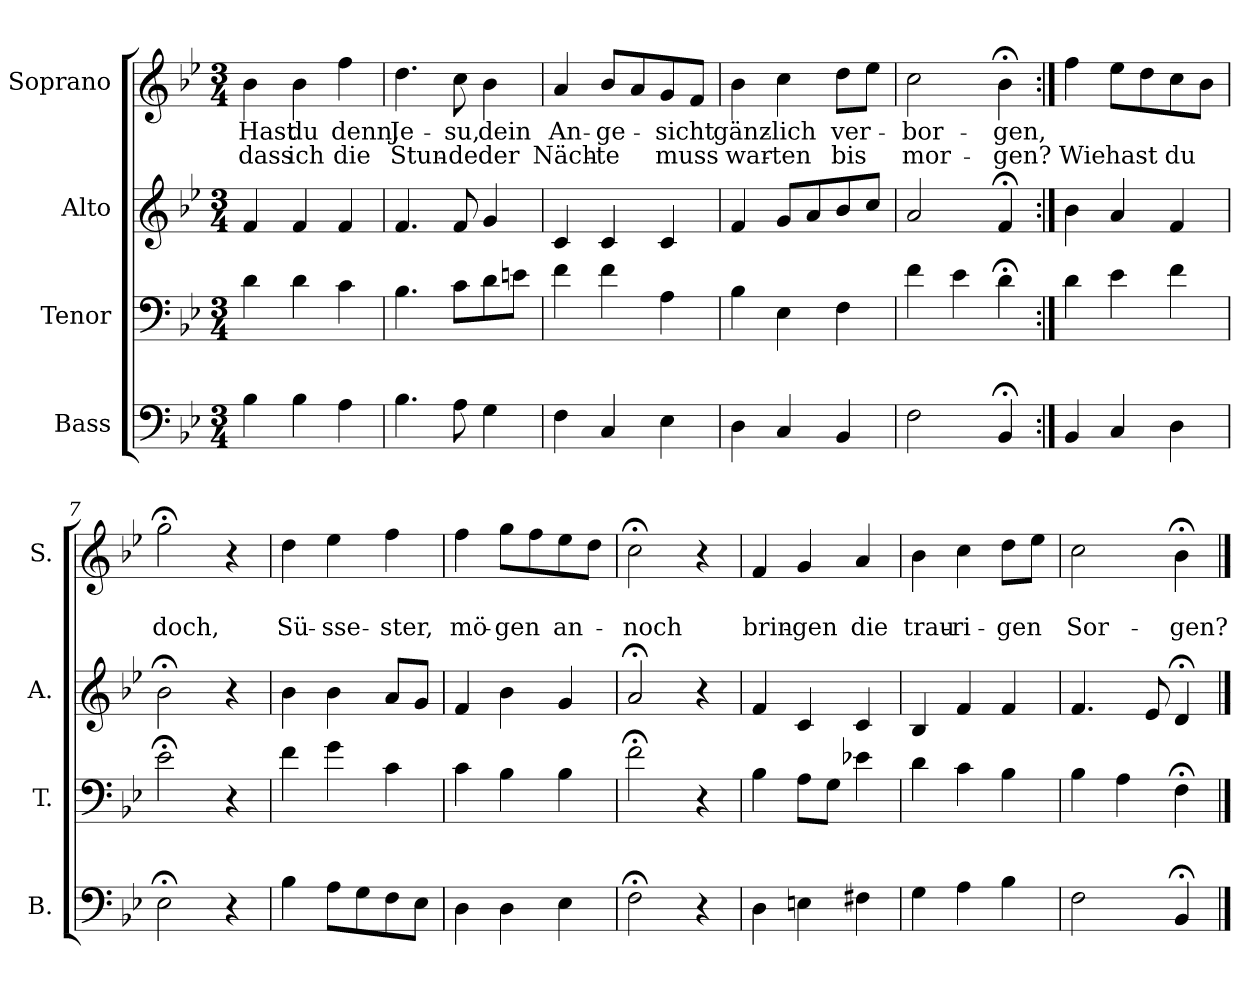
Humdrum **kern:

**kern	**kern	**kern	**kern	**text	**text
*part4	*part3	*part2	*part1	*part1	*part1
*staff4	*staff3	*staff2	*staff1	*staff1	*staff1
*I"Bass	*I"Tenor	*I"Alto	*I"Soprano	*	*
*I'B.	*I'T.	*I'A.	*I'S.	*	*
*clefF4	*clefF4	*clefG2	*clefG2	*	*
*k[b-e-]	*k[b-e-]	*k[b-e-]	*k[b-e-]	*	*
*B-:	*B-:	*B-:	*B-:	*	*
*M3/4	*M3/4	*M3/4	*M3/4	*	*
=1	=1	=1	=1	=1	=1
4B-\	4d\	4f/	4b-\	Hast	dass
4B-\	4d\	4f/	4b-\	du	ich
4A\	4c\	4f/	4ff\	denn,	die
=2	=2	=2	=2	=2	=2
4.B-\	4.B-\	4.f/	4.dd\	Je-	Stun-
8A\	8c\L	8f/	8cc\	-su,	-de
4G\	8d\	4g/	4b-\	dein	der
.	8en\J	.	.	.	.
=3	=3	=3	=3	=3	=3
4F\	4f\	4c/	4a/	An-	Näch-
4C/	4f\	4c/	8b-/L	-ge-	-te
.	.	.	8a/	.	.
4E-\	4A\	4c/	8g/	-sicht	muss
.	.	.	8f/J	.	.
=4	=4	=4	=4	=4	=4
4D\	4B-\	4f/	4b-\	gänz-	war-
4C/	4E-\	8g/L	4cc\	-lich	-ten
.	.	8a/	.	.	.
4BB-/	4F\	8b-/	8dd\L	ver-	bis
.	.	8cc/J	8ee-\J	.	.
=5	=5	=5	=5	=5	=5
2F\	4f\	2a/	2cc\	-bor-	mor-
.	4e-\	.	.	.	.
4BB-;</	4d;<\	4f;</	4b-;<\	-gen,	-gen?
!!LO:LB:g=z
=6:|!	=6:|!	=6:|!	=6:|!	=6:|!	=6:|!
4BB-/	4d\	4b-\	4ff\	.	Wie
4C/	4e-\	4a/	8ee-\L	.	hast
.	.	.	8dd\	.	.
4D\	4f\	4f/	8cc\	.	du
.	.	.	8b-\J	.	.
=7	=7	=7	=7	=7	=7
2E-;<\	2e-;<\	2b-;<\	2gg;<\	.	doch,
4r	4r	4r	4r	.	.
=8	=8	=8	=8	=8	=8
4B-\	4f\	4b-\	4dd\	.	Sü-
8A\L	4g\	4b-\	4ee-\	.	-sse-
8G\	.	.	.	.	.
8F\	4c\	8a/L	4ff\	.	-ster,
8E-\J	.	8g/J	.	.	.
=9	=9	=9	=9	=9	=9
4D\	4c\	4f/	4ff\	.	mö-
4D\	4B-\	4b-\	8gg\L	.	-gen
.	.	.	8ff\	.	.
4E-\	4B-\	4g/	8ee-\	.	an-
.	.	.	8dd\J	.	.
=10	=10	=10	=10	=10	=10
2F;<\	2f;<\	2a;</	2cc;<\	.	-noch
4r	4r	4r	4r	.	.
=11	=11	=11	=11	=11	=11
4D\	4B-\	4f/	4f/	.	brin-
4En\	8A\L	4c/	4g/	.	-gen
.	8G\J	.	.	.	.
4F#X\	4e-X\	4c/	4a/	.	die
=12	=12	=12	=12	=12	=12
4G\	4d\	4B-/	4b-\	.	trau-
4A\	4c\	4f/	4cc\	.	-ri-
4B-\	4B-\	4f/	8dd\L	.	-gen
.	.	.	8ee-\J	.	.
=13	=13	=13	=13	=13	=13
2F\	4B-\	4.f/	2cc\	.	Sor-
.	4A\	.	.	.	.
.	.	8e-/	.	.	.
4BB-;</	4F;<\	4d;</	4b-;<\	.	-gen?
==	==	==	==	==	==
*-	*-	*-	*-	*-	*-
